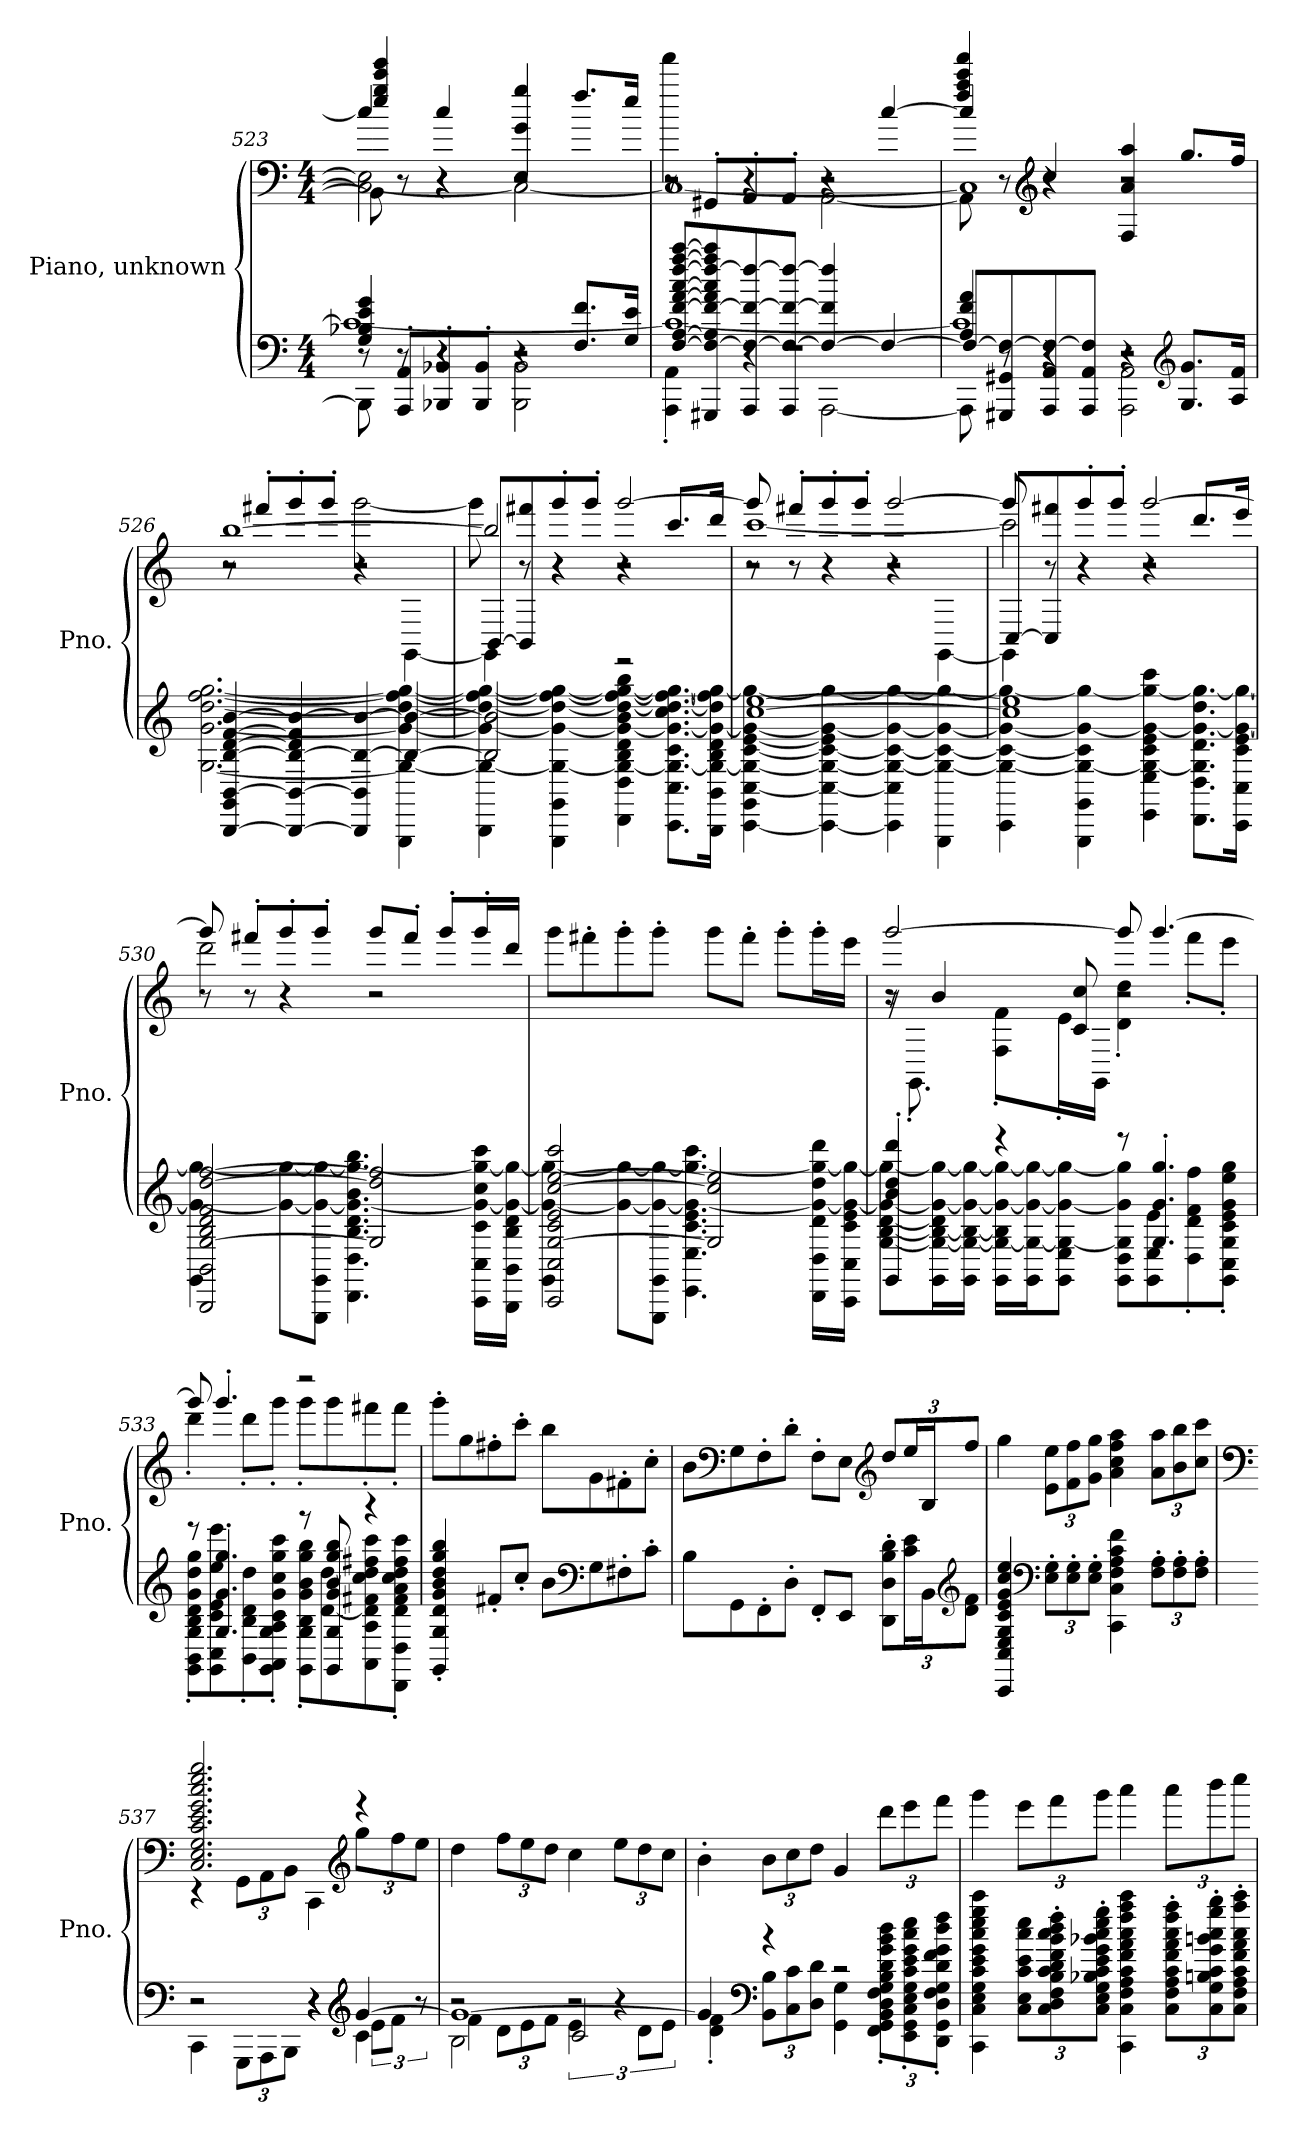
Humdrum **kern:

**kern	**kern
*part1	*part1
*staff2	*staff1
*I"Piano, unknown	*
*I'Pno.	*
!!LO:LB:g=z
*clefF4	*clefF4
*k[]	*k[]
*M4/4	*M4/4
=523	=523
*^	*^
*	*^	*	*^
*	*	*^	*	*	*^
4G/ 4B-X/ 4e/ 4g/	1c_	8r	8BBB-\]	4cc/]	2C\_ 2E\]	4ee/ 4gg/ 4ccc/ 4eee/	8BB-\]
.	.	8AAA/' 8AA/'L	8r	.	.	.	8r
4r	.	8BBB-X/' 8BB-X/'	4r	4r	.	4cc/	4r
.	.	8BBB-/' 8BB-/'J	.	.	.	.	.
2r	.	4r	2BBB-\ 2BB-\	2r	2C\_	4E/ 4g/ 4gg/	2r
.	.	8.F/ 8.f/L	.	.	.	8.ff/L	.
.	.	16G/ 16e/Jk	.	.	.	16ee/Jk	.
=524	=524	=524	=524	=524	=524	=524	=524
1r	1c_	[8F/ [8A/ [8f/ [8a/ [8cc/ [8ff/ [8aa/ [8ccc/L	4AAA\' 4AA\'	2r	1C_	8r	4fff\
.	.	8GGG#X/ 8F/_ 8A/] 8f/_ 8a/] 8cc/] 8ff/_ 8aa/] 8ccc/]	.	.	.	8GG#X'/L	.
.	.	8AAA/ 8F/_ 8f/_ 8ff/_	4r	.	.	8AA'/	4r
.	.	8AAA/ 8F/_ 8f/_ 8ff/_J	.	.	.	8AA'/J	.
.	.	4F/_ 4f/] 4ff/]	[2AAA\	4r	.	2r	[2AA\
.	.	4F/_	.	[4cc/	.	.	.
=525	=525	=525	=525	=525	=525	=525	=525
4A/ 4f/ 4a/	1c]	8F/L_	8AAA\]	4cc/]	1C]	4ff/ 4aa/ 4ccc/ 4fff/	8AA\]
.	.	8GGG#X/ 8GG#X/ 8F/_	8r	.	.	.	8r
*	*	*	*	*clefG2	*	*	*
4r	.	8AAA/ 8AA/ 8F/_	4r	4r	.	4cc/	4r
.	.	8AAA/ 8AA/ 8F/]J	.	.	.	.	.
2r	.	4r	2AAA\ 2AA\	2r	.	4F/ 4a/ 4aa/	2r
*clefG2	*	*	*	*	*	*	*
.	.	8.G/ 8.g/L	.	.	.	8.gg/L	.
.	.	16A/ 16f/Jk	.	.	.	16ff/Jk	.
*	*v	*v	*v	*	*	*	*
!!LO:LB:g=z	!!	!!	!!
=526	=526	=526	=526	=526	=526
[4BBB/ 4GG/ [4BB/ [4B/ [4d/ [4f/ [4b/	[2.G\ [2.g\ [2.dd\ [2.ff\ [2.gg\	[1bb	2r	8r	2r
.	.	.	.	8fff#X'/L	.
4BBB/_ 4BB/_ 4B/_ 4d/] 4f/] 4b/_	.	.	.	8ggg'/	.
.	.	.	.	8ggg'/J	.
4BBB/] 4BB/] 4B/_ 4b/_	.	.	[2ggg\	2r	4r
4B/_ 4b/_	4GGG\ 4G\_ 4g\_ 4dd\_ 4ff\_ 4gg\_	.	.	.	[4GG\
=527	=527	=527	=527	=527	=527
2B/] 2b/]	4BBB\ 4G\_ 4g\_ 4dd\_ 4ff\_ 4gg\_	2bb/]	8ggg\]	[8BB/L	4GG\]
.	.	.	8r	8BB/] 8fff#X/	.
.	4GGG\ 4GG\ 4G\_ 4g\_ 4dd\_ 4ff\_ 4gg\_	.	4r	8ggg'/	4r
.	.	.	.	8ggg'/J	.
2r	4DD\ 4D\ 4G\_ 4B\ 4d\ 4g\_ 4b\ 4dd\_ 4ff\_ 4gg\_ 4bb\	[2ggg/	2r	4r	2r
.	8.CC\ 8.C\ 8.G\_ 8.c\ 8.g\_ 8.cc\ 8.dd\_ 8.ff\_ 8.gg\_L	.	.	8.ccc/L	.
.	16BBB\ 16BB\ 16G\_ 16B\ 16d\ 16g\_ 16dd\] 16ff\] 16gg\_Jk	.	.	16ddd/Jk	.
=528	=528	=528	=528	=528	=528
[1cc [1ee	[4CC\ 4GG\ [4C\ 4G\_ [4c\ [4e\ 4g\_ 4gg\_	8ggg/]	[1ccc	8r	2r
.	.	8r	.	8fff#X'/L	.
.	4CC\_ 4C\_ 4G\_ 4c\_ 4e\] 4g\_ 4gg\_	4r	.	8ggg'/	.
.	.	.	.	8ggg'/J	.
.	4CC\] 4C\] 4G\_ 4c\_ 4g\_ 4gg\_	[2ggg/	.	2r	4r
.	4GGG\ 4G\_ 4c\_ 4g\_ 4gg\_	.	.	.	[4GG\
!!LO:PB:g=z	!!	!!	!!
=529	=529	=529	=529	=529	=529
1cc] 1ee]	4CC\ 4G\_ 4c\_ 4g\_ 4gg\_	8ggg/]	2ccc\]	[8C/L	4GG\]
.	.	8r	.	8C/] 8fff#X/	.
.	4GGG\ 4GG\ 4G\_ 4c\] 4g\_ 4gg\_	4r	.	8ggg'/	4r
.	.	.	.	8ggg'/J	.
.	4EE\ 4E\ 4G\_ 4c\ 4e\ 4g\_ 4gg\_ 4ccc\	[2ggg/	2r	4r	2r
.	8.DD\ 8.D\ 8.G\] 8.d\ 8.g\_ 8.dd\ 8.gg\_L	.	.	8.ddd/L	.
.	16CC\ 16C\ 16c\ 16e\ 16g\_ 16gg\_Jk	.	.	16eee/Jk	.
*	*	*	*	*v	*v
=530	=530	=530	=530	=530
2BBB/ 2BB/ [2G/ 2B/ 2d/ 2f/ [2dd/ [2ff/	4GG\ 4g\_ 4gg\_	8ggg/]	2ddd\	8r
.	.	8r	.	8fff#X'/L
.	8g\_ 8gg\_L	4r	.	8ggg'/
.	8GGG\ 8GG\ 8g\_ 8gg\_J	.	.	8ggg'/J
2G/] 2dd/] 2ff/]	4.DD\ 4.D\ 4.B\ 4.d\ 4.g\_ 4.b\ 4.gg\_ 4.bb\	2r	2r	8ggg/L
.	.	.	.	8fff#'/J
.	.	.	.	8ggg'/L
.	16CC\ 16C\ 16c\ 16g\_ 16cc\ 16gg\_ 16ccc\LL	.	.	16ggg'/L
.	16BBB\ 16BB\ 16B\ 16d\ 16g\_ 16gg\_JJ	.	.	16ddd/JJ
*	*	*v	*v	*v
=531	=531	=531
2CC/ 2C/ [2G/ 2c/ 2e/ [2cc/ [2ee/ 2ccc/	4GG\ 4g\_ 4gg\_	8ggg\L
.	.	8fff#X'\
.	8g\_ 8gg\_L	8ggg'\
.	8GGG\ 8GG\ 8g\_ 8gg\_J	8ggg'\J
2G/] 2cc/] 2ee/]	4.EE\ 4.E\ 4.c\ 4.e\ 4.g\_ 4.gg\_ 4.ccc\	8ggg\L
.	.	8fff#'\J
.	.	8ggg'\L
.	16DD\ 16D\ 16d\ 16g\_ 16dd\ 16gg\_ 16ddd\LL	16ggg'\L
.	16CC\ 16C\ 16c\ 16e\ 16g\_ 16gg\_JJ	16eee\JJ
!!LO:LB:g=z
=532	=532	=532
*	*	*^
*	*	*	*^
4GG/' 4b/' 4dd/' 4ddd/'	[8G\ [8B\ [8d\ 8g\_ 8gg\_L	[2ggg/	16r	8r
.	.	.	8.GG'\	.
.	16GG\ 16G\_ 16B\_ 16d\] 16g\_ 16gg\_L	.	.	4b/
.	16GG\ 16G\_ 16B\_ 16g\_ 16gg\_JJ	.	.	.
4r	16GG\ 16G\_ 16B\] 16g\_ 16gg\_LL	.	8F\' 8f\'L	.
.	16GG\ 16G\_ 16g\_ 16gg\_J	.	.	.
.	8GG\ 8E\ 8G\_ 8g\_ 8gg\_J	.	16e'\L	8c/ 8cc/
.	.	.	16GG\JJ	.
8r	8GG\ 8D\ 8G\] 8g\] 8gg\]L	8ggg/]	4d\' 4dd\'	2r
4.G/' 4.g/' 4.gg/'	8GG\ 8E\ 8e\	[4.ggg/	.	.
.	8D\' 8d\' 8f\' 8ff\'	.	8fff'\L	.
.	8GG\' 8C\' 8G\' 8c\' 8e\' 8g\' 8ee\' 8gg\'J	.	8eee'\J	.
*	*	*	*v	*v
=533	=533	=533	=533
8r	8GG\' 8BB\' 8G\' 8B\' 8d\' 8g\' 8dd\' 8gg\'L	8ggg/]	4ddd'\
4.G/' 4.g/' 4.gg/'	8GG\ 8C\ 8c\ 8e\ 8ee\ 8eee\	4.ggg'/	.
.	8BB\' 8B\' 8d\' 8dd\'	.	8ddd'\L
.	8GG\' 8AA\' 8G\' 8A\' 8c\' 8g\' 8cc\' 8gg\' 8ccc\'J	.	8ggg'\J
8r	8GG\' 8G\' 8B\' 8g\' 8b\' 8gg\' 8bb\'L	2r	8ggg'\L
8GG/ 8G/ 8g/ 8b/ 8gg/ 8bb/	[8d\ [8dd\	.	8ggg\
4r	8AA\ 8A\ 8d\] 8f#X\ 8cc\ 8dd\] 8ff#X\ 8ccc\	.	8fff#X'\
.	8DD\' 8D\' 8d\' 8f#\' 8a\' 8cc\' 8dd\' 8ff#\' 8ccc\'J	.	8fff#'\J
*v	*v	*	*
*	*v	*v
!!LO:LB:g=z
=534	=534
4GG/' 4G/' 4d/' 4g/' 4b/' 4dd/' 4gg/' 4bb/'	8ggg'\L
.	8gg\
8f#X'/L	8ff#X'\
8cc'/J	8ccc'\J
8b\L	8bb\L
*clefF4	*
8G\	8g\
8F#X'\	8f#X'\
8c'\J	8cc'\J
=535	=535
8B\L	8b\L
*	*clefF4
8GG\	8G\
8FF'\	8F'\
8D'\J	8d'\J
8FF'/L	8F'\L
8EE/J	8E\J
*	*clefG2
*Xbrackettup	*Xbrackettup
12DD\' 12D\' 12B\' 12d\'L	12dd/L
24c\ 24e\L	24ee/L
24BB\J	24B/J
*clefG2	*
12d\ 12f\J	12ff/J
=536	=536
4CC/ 4C/ 4E/ 4G/ 4c/ 4e/ 4g/ 4cc/ 4ee/	4gg\
*clefF4	*
12E\' 12G\'L	12e\ 12ee\L
12E\' 12G\'	12f\ 12ff\
12E\' 12G\'J	12g\ 12gg\J
4CC\ 4C\ 4F\ 4A\ 4c\ 4f\	4a\ 4cc\ 4ff\ 4aa\
12F\' 12A\'L	12a\ 12aa\L
12F\' 12A\'	12b\ 12bb\
12F\' 12A\'J	12cc\ 12ccc\J
!!LO:LB:g=z
=537	=537
*	*clefF4
*^	*^
*	*^	*	*
2r	2r	4CC\	2.C/ 2.E/ 2.G/ 2.c/ 2.e/ 2.g/ 2.cc/ 2.ee/ 2.gg/	4r
.	.	12GGG\L	.	12GG\L
.	.	12AAA\	.	12AA\
.	.	12BBB\J	.	12BB\J
4r	4r	4r	.	4CC\
*clefG2	*	*	*clefG2	*
*	*	*brackettup	*	*
[4g/	4c\	12e\L	4r	12gg\L
.	.	12f\J	.	12ff\
.	.	12r	.	12ee\J
*	*	*	*v	*v
=538	=538	=538	=538
*	*	*^	*
1g_	2B\	2r	4f\	4dd\
*	*	*	*Xbrackettup	*
.	.	.	12d\L	12ff\L
.	.	.	12e\	12ee\
.	.	.	12f\J	12dd\J
*	*	*	*brackettup	*
.	4e\	2c/	3r	4cc\
.	4r	.	.	12ee\L
.	.	.	12d\L	12dd\
.	.	.	12e\J	12cc\J
*	*v	*v	*v	*
=539	=539	=539
4g/]	4d\' 4f\'	4b'\
*clefF4	*	*
*	*Xbrackettup	*
4r	12BB\ 12B\L	12b\L
.	12C\ 12c\	12cc\
.	12D\ 12d\J	12dd\J
2r	4GG\ 4G\	4g/
.	12FF\' 12GG\' 12BB\' 12D\' 12F\' 12G\' 12B\' 12d\' 12g\' 12b\' 12dd\'L	12ddd\L
.	12EE\' 12GG\' 12C\' 12E\' 12G\' 12c\' 12e\' 12g\' 12cc\' 12ee\'	12eee\
.	12DD\' 12GG\' 12D\' 12F\' 12G\' 12d\' 12f\' 12g\' 12dd\' 12ff\'J	12fff\J
*v	*v	*
!!LO:LB:g=z
=540	=540
4CC\ 4C\ 4E\ 4G\ 4c\ 4e\ 4g\ 4cc\ 4ee\ 4gg\ 4ccc\	4ggg\
12C\ 12E\ 12c\ 12e\ 12cc\ 12ee\L	12eee\L
12C\' 12D\' 12F\' 12B\' 12c\' 12d\' 12f\' 12b\' 12cc\' 12dd\' 12ff\'	12fff\
12C\' 12E\' 12G\' 12B-X\' 12c\' 12e\' 12g\' 12b-X\' 12cc\' 12ee\' 12gg\'J	12ggg\J
4CC\ 4C\ 4F\ 4A\ 4c\ 4f\ 4a\ 4cc\ 4ff\ 4aa\ 4ccc\	4aaa\
12C\' 12F\' 12A\' 12c\' 12f\' 12a\' 12cc\' 12ff\' 12aa\'L	12aaa\L
12C\' 12G\' 12Bn\' 12c\' 12g\' 12bn\' 12cc\' 12gg\' 12bb\'	12bbb\
12C\' 12F\' 12A\' 12c\' 12f\' 12a\' 12cc\' 12aa\' 12ccc\'J	12cccc\J
=	=
*-	*-
